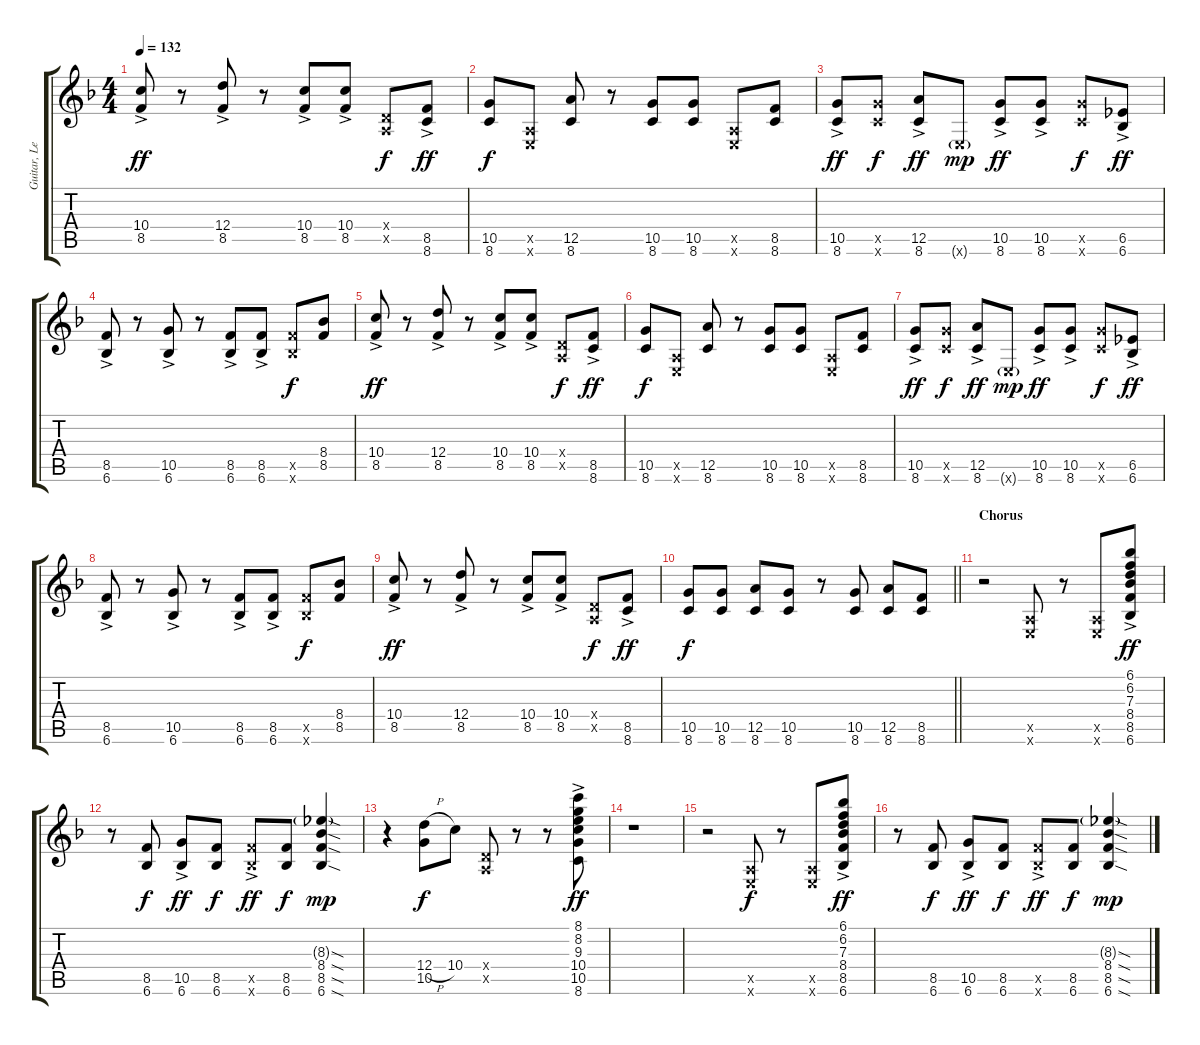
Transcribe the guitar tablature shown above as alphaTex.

\track ("Guitar, Lead" "Guitar, Le") {instrument distortionguitar}
\staff {score tabs}
\tuning (E4 B3 G3 D3 A2 E2) {hide}
\ts (4 4)
\tempo 132
\clef g2
\ks f
(10.4{ac} 8.5{ac}).8{dy ff} r.8 (12.4{ac} 8.5{ac}).8 r.8 (10.4{ac} 8.5{ac}).8 (10.4{ac} 8.5{ac}).8 (0.4{x} 0.5{x}).8{dy f} (8.5{ac} 8.6{ac}).8{dy ff} |
(10.5 8.6).8{dy f} (0.5{x} 0.6{x}).8 (12.5 8.6).8 r.8 (10.5 8.6).8 (10.5 8.6).8 (0.5{x} 0.6{x}).8 (8.5 8.6).8 |
(10.5{ac} 8.6{ac}).8{dy ff} (10.5{x} 8.6{x}).8{dy f} (12.5{ac} 8.6{ac}).8{dy ff} 0.6{g x}.8{dy mp} (10.5{ac} 8.6{ac}).8{dy ff} (10.5{ac} 8.6{ac}).8 (10.5{x} 8.6{x}).8{dy f} (6.5{ac} 6.6{ac}).8{dy ff} |
(8.5{ac} 6.6{ac}).8 r.8 (10.5{ac} 6.6{ac}).8 r.8 (8.5{ac} 6.6{ac}).8 (8.5{ac} 6.6{ac}).8 (8.5{x} 6.6{x}).8{dy f} (8.4 8.5).8 |
(10.4{ac} 8.5{ac}).8{dy ff} r.8 (12.4{ac} 8.5{ac}).8 r.8 (10.4{ac} 8.5{ac}).8 (10.4{ac} 8.5{ac}).8 (0.4{x} 0.5{x}).8{dy f} (8.5{ac} 8.6{ac}).8{dy ff} |
(10.5 8.6).8{dy f} (0.5{x} 0.6{x}).8 (12.5 8.6).8 r.8 (10.5 8.6).8 (10.5 8.6).8 (0.5{x} 0.6{x}).8 (8.5 8.6).8 |
(10.5{ac} 8.6{ac}).8{dy ff} (10.5{x} 8.6{x}).8{dy f} (12.5{ac} 8.6{ac}).8{dy ff} 0.6{g x}.8{dy mp} (10.5{ac} 8.6{ac}).8{dy ff} (10.5{ac} 8.6{ac}).8 (10.5{x} 8.6{x}).8{dy f} (6.5{ac} 6.6{ac}).8{dy ff} |
(8.5{ac} 6.6{ac}).8 r.8 (10.5{ac} 6.6{ac}).8 r.8 (8.5{ac} 6.6{ac}).8 (8.5{ac} 6.6{ac}).8 (8.5{x} 6.6{x}).8{dy f} (8.4 8.5).8 |
(10.4{ac} 8.5{ac}).8{dy ff} r.8 (12.4{ac} 8.5{ac}).8 r.8 (10.4{ac} 8.5{ac}).8 (10.4{ac} 8.5{ac}).8 (0.4{x} 0.5{x}).8{dy f} (8.5{ac} 8.6{ac}).8{dy ff} |
\barLineRight lightlight
(10.5 8.6).8{dy f} (10.5 8.6).8 (12.5 8.6).8 (10.5 8.6).8 r.8 (10.5 8.6).8 (12.5 8.6).8 (8.5 8.6).8 |
\section ("" "Chorus")
r.2 (0.5{x} 0.6{x}).8 r.8 (0.5{x} 0.6{x}).8 (6.1{ac} 6.2{ac} 7.3{ac} 8.4{ac} 8.5{ac} 6.6{ac}).8{dy ff} |
r.8 (8.5 6.6).8{dy f} (10.5{ac} 6.6{ac}).8{dy ff} (8.5 6.6).8{dy f} (8.5{ac x} 6.6{ac x}).8{dy ff} (8.5 6.6).8{dy f} (8.3{sod g} 8.4{sod} 8.5{sod} 6.6{sod}).4{dy mp} |
r.4 (12.4{h} 10.5).8{dy f} 10.4.8 (0.4{x} 0.5{x}).8 r.8 r.8 (8.1{ac} 8.2{ac} 9.3{ac} 10.4{ac} 10.5{ac} 8.6{ac}).8{dy ff} |
r.1 |
r.2 (0.5{x} 0.6{x}).8{dy f} r.8 (0.5{x} 0.6{x}).8 (6.1{ac} 6.2{ac} 7.3{ac} 8.4{ac} 8.5{ac} 6.6{ac}).8{dy ff} |
r.8 (8.5 6.6).8{dy f} (10.5{ac} 6.6{ac}).8{dy ff} (8.5 6.6).8{dy f} (8.5{ac x} 6.6{ac x}).8{dy ff} (8.5 6.6).8{dy f} (8.3{sod g} 8.4{sod} 8.5{sod} 6.6{sod}).4{dy mp}
